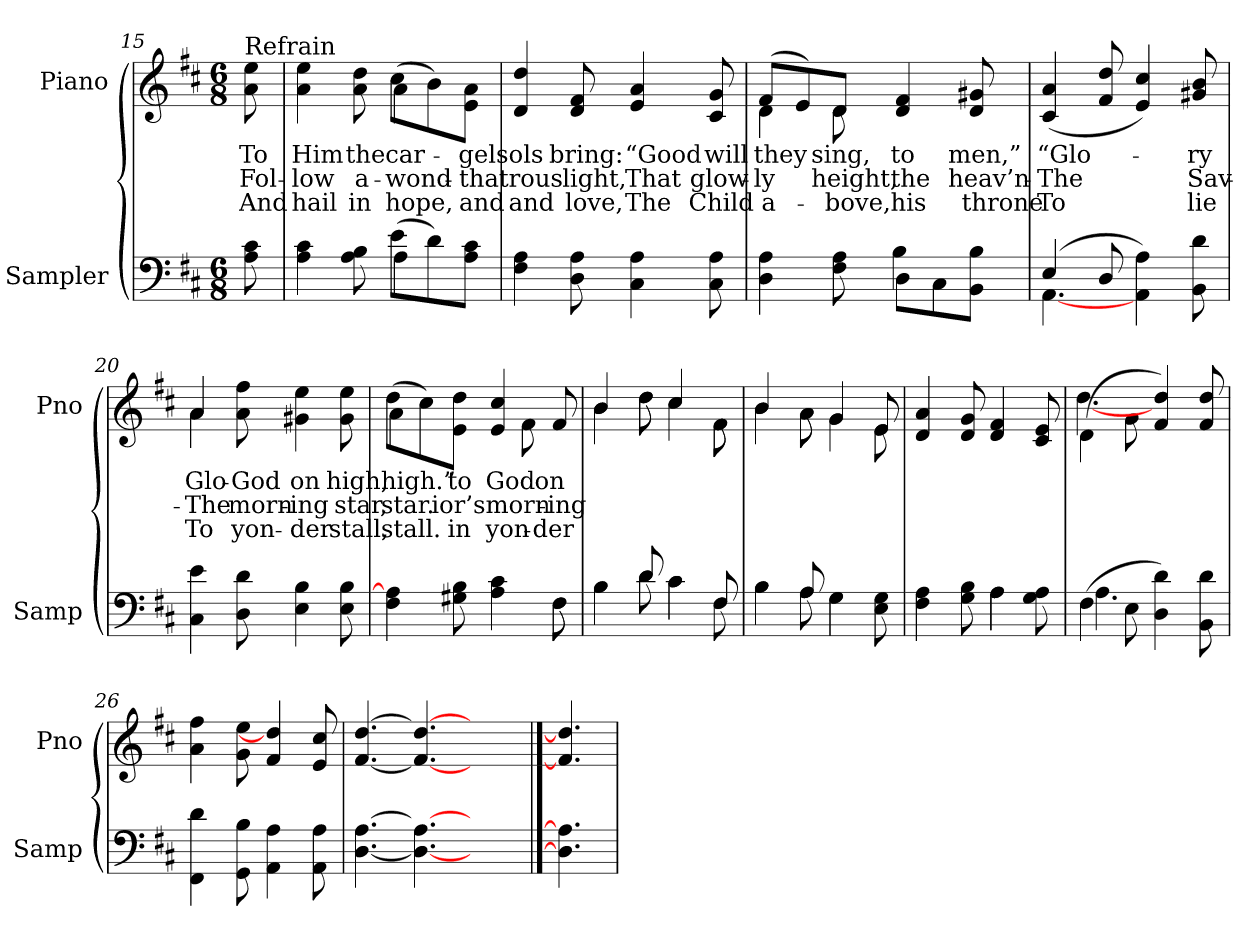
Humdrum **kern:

**kern	**kern	**text	**text	**text
*part2	*part1	*part1	*part1	*part1
*staff2	*staff1	*staff1	*staff1	*staff1
*I"Sampler	*I"Piano	*	*	*
*I'Samp	*I'Pno	*	*	*
*clefF4	*clefG2	*	*	*
*k[f#c#]	*k[f#c#]	*	*	*
*D:	*D:	*	*	*
*M6/8	*M6/8	*	*	*
=15	=15	=15	=15	=15
!	!LO:TX:t=Refrain	!	!	!
8A 8c#	8a 8ee	To	Fol-	And
=16	=16	=16	=16	=16
*^	*^	*	*	*
4A 4c#	4.ryy	4a 4ee	4.ryy	Him	-low	hail
8A 8B	.	8a 8dd	.	the	a-	in
(8e\L	4A	(8cc#\L	4a	car-	wond-	hope,
8d\)	.	8b\)	.	.	.	.
8A\ 8c#\J	8ryy	8e\ 8a\J	8ryy	-gels	that	and
*v	*v	*	*	*	*	*
*	*v	*v	*	*	*
=17	=17	=17	=17	=17
4F# 4A	4d 4dd	-ols	-rous	and
8D 8A	8d 8f#	bring:	light,	love,
4C# 4A	4e 4a	“Good	That	The
8C# 8A	8c# 8g	will	glow-	Child
=18	=18	=18	=18	=18
*^	*^	*	*	*
4D 4A	4.ryy	(8f#/L	4d	they	-ly	a-
.	.	8e/)	.	.	.	.
8F# 8A	.	8d/J	8d	sing,	height,	-bove,
8D\L	4B	4d 4f#	4.ryy	to	the	his
8C#\	.	.	.	.	.	.
8BB\ 8B\J	8ryy	8d 8g#X	.	men,”	heav’n-	throne
*	*	*v	*v	*	*	*
=19	=19	=19	=19	=19	=19
(4E/	[4.AA	(4c# 4a	“Glo-	The	To
8D/	.	8f# 8dd	.	.	.
4AA 4A)	4.ryy	4e 4cc#)	.	.	.
8BB 8d	.	8g#X 8b	-ry	Sav-	lie
*v	*v	*	*	*	*
=20	=20	=20	=20	=20
*	*^	*	*	*
4C# 4e	4a/	4a	Glo-	The	To
8D 8d	8a 8ff#	2ryy	God	morn-	yon-
4E 4B	4g#X 4ee	.	on	-ing	-der
8E 8B	8g# 8ee	.	high,	star,	stall,
=21	=21	=21	=21	=21	=21
*^	*	*	*	*	*
4F# 4A]	8ryy	(8dd\L	4a	high.”	star.	stall.
*v	*v	*	*	*	*	*
.	8cc#\)	.	.	.	.
8G#X 8B	8e\ 8dd\J	4ryy	to	-ior’s	in
4A 4c#	4e 4cc#	.	God	morn-	yon-
.	.	8f#	.	.	.
*^	*	*	*	*	*
8F#\	8F#	8f#/	8ryy	on	-ing	-der
=22	=22	=22	=22	=22	=22	=22
4B\	4B	4b/	4b	.	.	.
8d/	8d	8dd\	8dd	.	.	.
4c#\	4c#	4cc#/	4cc#	.	.	.
8F#/	8F#	8f#\	8f#	.	.	.
=23	=23	=23	=23	=23	=23	=23
4B\	4B	4b/	4b	.	.	.
8A/	8A	8a\	8a	.	.	.
4G\	4G	4g/	4g	.	.	.
8E 8G	8ryy	8e/	8e	.	.	.
*	*	*v	*v	*	*	*
=24	=24	=24	=24	=24	=24
4F# 4A	4.ryy	4d 4a	.	.	.
8G 8B	.	8d 8g	.	.	.
4A\	4A	4d 4f#	.	.	.
8G 8A	8ryy	8c# 8e	.	.	.
=25	=25	=25	=25	=25	=25
*	*	*^	*	*	*
(4F#\	4.A	(4d\	[4.dd	.	.	.
8E\	.	8g\	.	.	.	.
4D 4d)	4.ryy	4f# 4dd)	4.ryy	.	.	.
8BB 8d	.	8f# 8dd	.	.	.	.
*v	*v	*	*	*	*	*
*	*v	*v	*	*	*
=26	=26	=26	=26	=26
4FF# 4d	4a 4ff#	.	.	.
8GG 8B	8g 8ee	.	.	.
4AA 4A	4f# 4dd]	.	.	.
8AA 8A	8e 8cc#	.	.	.
=27	=27	=27	=27	=27
[4.D [4.A	[4.f# [4.dd	.	.	.
4.D_ 4.A_	4.f#_ 4.dd_	.	.	.
4.ryy	4.ryy	.	.	.
==28	==28	==28	==28	==28
4.D] 4.A]	4.f#] 4.dd]	.	.	.
=	=	=	=	=
*-	*-	*-	*-	*-
